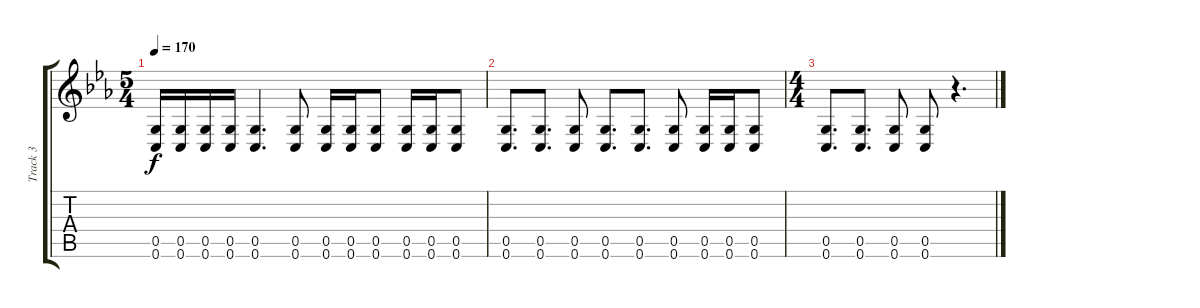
\track ("Track 3" "Track 3") {instrument distortionguitar}
\staff {score tabs}
\tuning (D4 A3 F3 C3 G2 C2) {hide}
\ts (5 4)
\tempo 170
\clef g2
\ks cminor
(0.5 0.6).16{dy f} (0.5 0.6).16 (0.5 0.6).16 (0.5 0.6).16 (0.5 0.6).4{d} (0.5 0.6).8 (0.5 0.6).16 (0.5 0.6).16 (0.5 0.6).8 (0.5 0.6).16 (0.5 0.6).16 (0.5 0.6).8 |
(0.5 0.6).8{d} (0.5 0.6).8{d} (0.5 0.6).8 (0.5 0.6).8{d} (0.5 0.6).8{d} (0.5 0.6).8 (0.5 0.6).16 (0.5 0.6).16 (0.5 0.6).8 |
\ts (4 4)
(0.5 0.6).8{d} (0.5 0.6).8{d} (0.5 0.6).8 (0.5 0.6).8 r.4{d}
